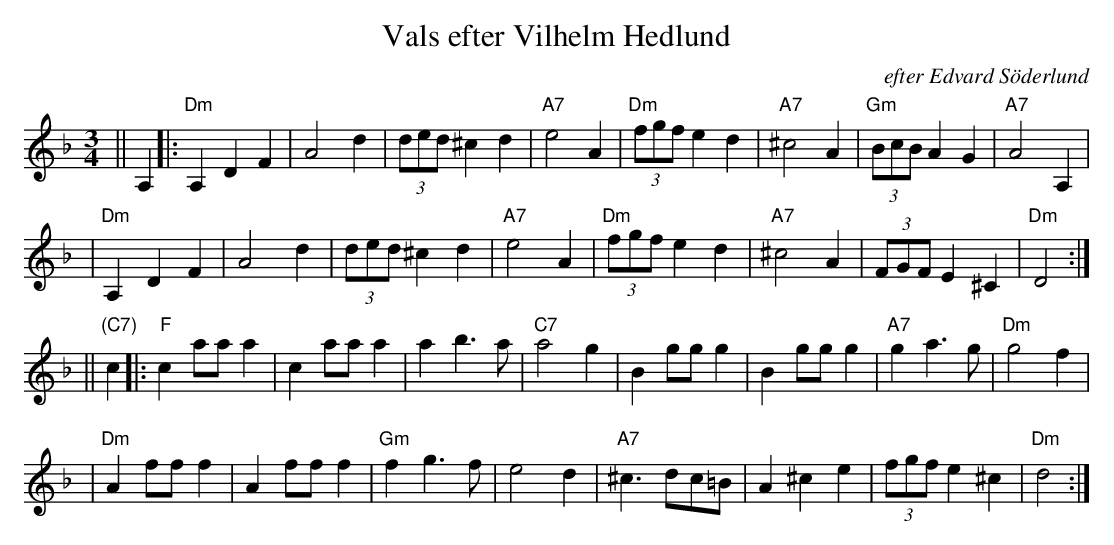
X:1
T: Vals efter Vilhelm Hedlund
C: efter Edvard S\"oderlund
M: 3/4
K: Dm
L: 1/8
|| A,2 |: "Dm"A,2 D2 F2 | A4 d2 | (3ded ^c2 d2 | "A7"e4 A2 \
| "Dm"(3fgf e2 d2 | "A7"^c4 A2 | "Gm"(3BcB A2 G2 | "A7"A4 A,2 |
| "Dm"A,2 D2 F2 | A4 d2 | (3ded ^c2 d2 | "A7"e4 A2 \
| "Dm"(3fgf e2 d2 | "A7"^c4 A2 | (3FGF E2 ^C2 | "Dm"D4 :|
|| "(C7)"c2 |: "F"c2 aa a2 | c2 aa a2 | a2 b3 a | "C7"a4 g2 \
| B2 gg g2 | B2 gg g2 | "A7"g2 a3 g | "Dm"g4 f2 |
| "Dm"A2 ff f2 | A2 ff f2 | "Gm"f2 g3 f | e4 d2 \
| "A7"^c3 dc=B | A2 ^c2 e2 | (3fgf e2 ^c2 | "Dm"d4 :|
